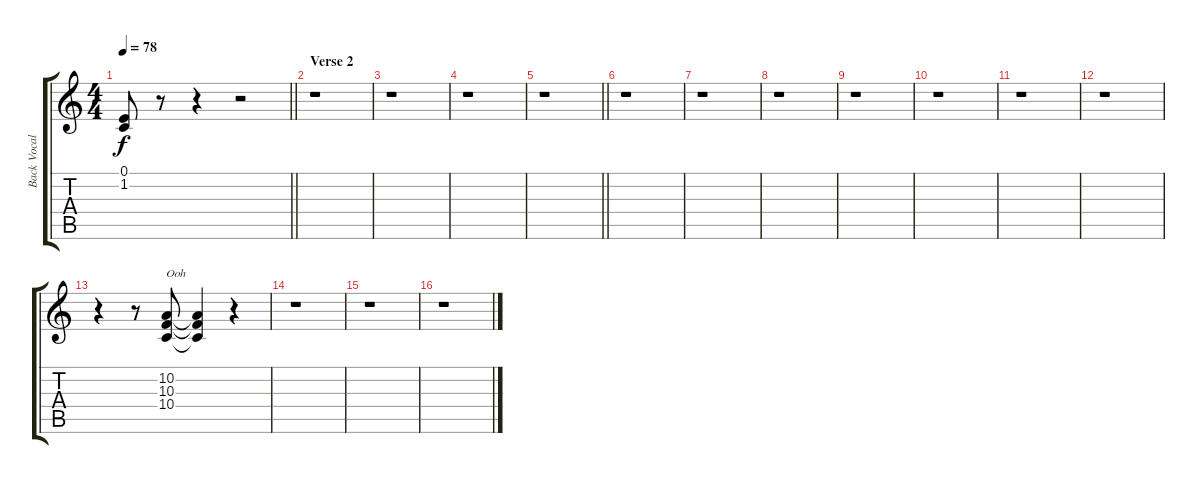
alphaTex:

\track ("Back Vocals" "Back Vocal") {instrument lead6voice}
\staff {score tabs}
\tuning (E4 B3 G3 D3 A2 E2) {hide}
\ts (4 4)
\tempo 78
\clef g2
\barLineRight lightlight
\ks c
(0.1{t} 1.2{t}).8{dy f} r.8 r.4 r.2 |
\section ("" "Verse 2")
r.1 |
r.1 |
r.1 |
\barLineRight lightlight
r.1 |
r.1 |
r.1 |
r.1 |
r.1 |
r.1 |
r.1 |
r.1 |
r.4 r.8 (10.2 10.3 10.4).8{txt "Ooh"} (10.2{t} 10.3{t} 10.4{t}).4 r.4 |
r.1 |
r.1 |
r.1
